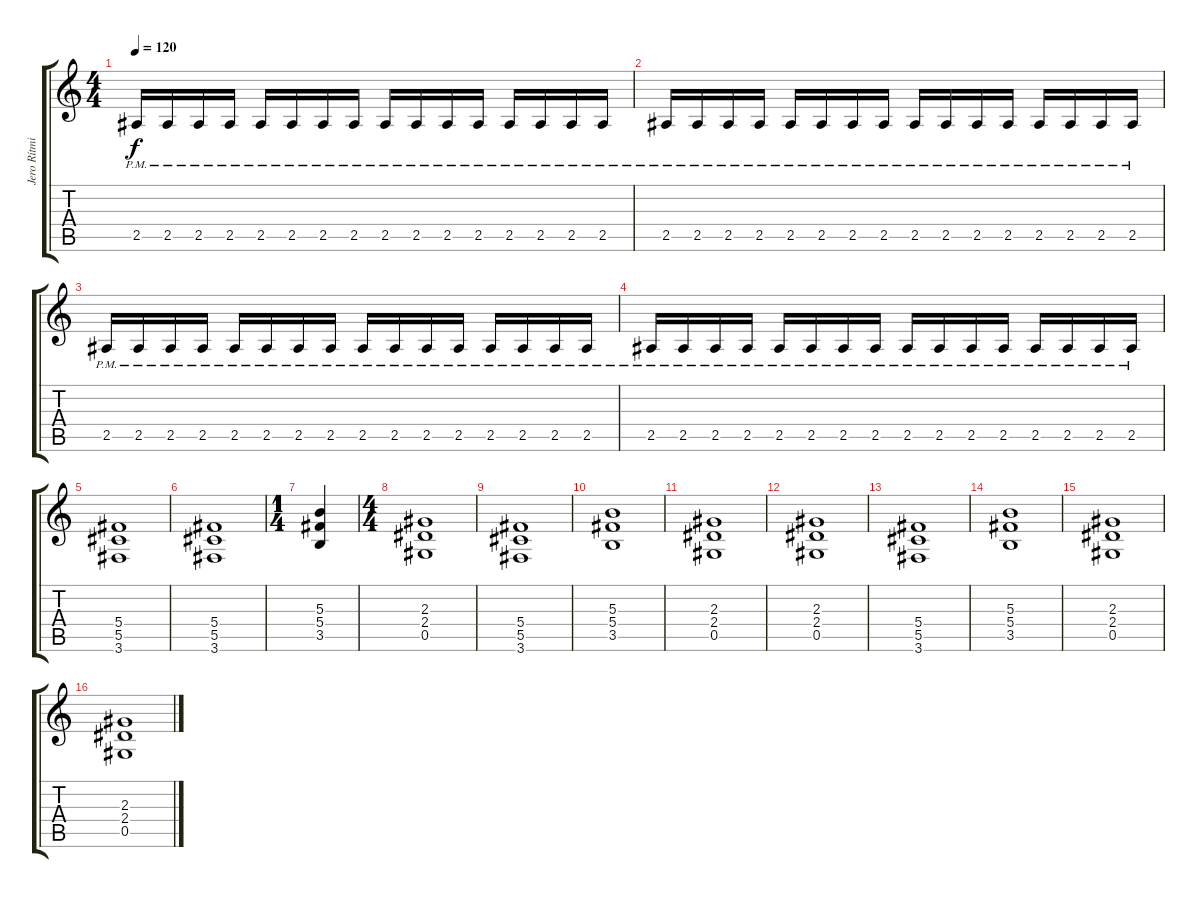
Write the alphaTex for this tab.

\track ("Jero Rítmica" "Jero Rítmi") {instrument distortionguitar}
\staff {score tabs}
\tuning (Eb4 Bb3 Gb3 Db3 Ab2 Eb2) {hide}
\ts (4 4)
\tempo 120
\clef g2
\ks c
2.5{pm}.16{dy f} 2.5{pm}.16 2.5{pm}.16 2.5{pm}.16 2.5{pm}.16 2.5{pm}.16 2.5{pm}.16 2.5{pm}.16 2.5{pm}.16 2.5{pm}.16 2.5{pm}.16 2.5{pm}.16 2.5{pm}.16 2.5{pm}.16 2.5{pm}.16 2.5{pm}.16 |
2.5{pm}.16 2.5{pm}.16 2.5{pm}.16 2.5{pm}.16 2.5{pm}.16 2.5{pm}.16 2.5{pm}.16 2.5{pm}.16 2.5{pm}.16 2.5{pm}.16 2.5{pm}.16 2.5{pm}.16 2.5{pm}.16 2.5{pm}.16 2.5{pm}.16 2.5{pm}.16 |
2.5{pm}.16 2.5{pm}.16 2.5{pm}.16 2.5{pm}.16 2.5{pm}.16 2.5{pm}.16 2.5{pm}.16 2.5{pm}.16 2.5{pm}.16 2.5{pm}.16 2.5{pm}.16 2.5{pm}.16 2.5{pm}.16 2.5{pm}.16 2.5{pm}.16 2.5{pm}.16 |
2.5{pm}.16 2.5{pm}.16 2.5{pm}.16 2.5{pm}.16 2.5{pm}.16 2.5{pm}.16 2.5{pm}.16 2.5{pm}.16 2.5{pm}.16 2.5{pm}.16 2.5{pm}.16 2.5{pm}.16 2.5{pm}.16 2.5{pm}.16 2.5{pm}.16 2.5{pm}.16 |
(5.4 5.5 3.6).1 |
(5.4 5.5 3.6).1 |
\ts (1 4)
(5.3 5.4 3.5).4 |
\ts (4 4)
(2.3 2.4 0.5).1 |
(5.4 5.5 3.6).1 |
(5.3 5.4 3.5).1 |
(2.3 2.4 0.5).1 |
(2.3 2.4 0.5).1 |
(5.4 5.5 3.6).1 |
(5.3 5.4 3.5).1 |
(2.3 2.4 0.5).1 |
(2.3 2.4 0.5).1
